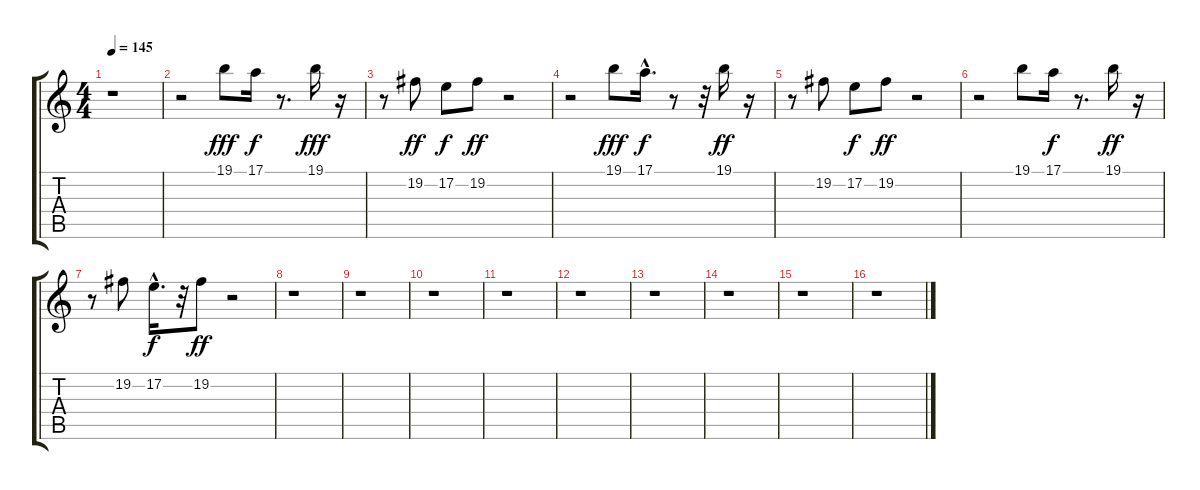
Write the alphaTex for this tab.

\track "" {instrument lead1square}
\staff {score tabs}
\tuning (E4 B3 G3 D3 A2 E2) {hide}
\ts (4 4)
\tempo 145
\clef g2
\ks c
r.1{dy fff instrument lead1square} |
r.2 19.1.8 17.1.16{dy f} r.8{d} 19.1.16{dy fff} r.16 |
r.8 19.2.8{dy ff} 17.2.8{dy f} 19.2.8{dy ff} r.2 |
r.2 19.1.8{dy fff} 17.1{hac}.16{d dy f} r.8 r.32 19.1.16{dy ff} r.16 |
r.8 19.2.8 17.2.8{dy f} 19.2.8{dy ff} r.2 |
r.2 19.1.8 17.1.16{dy f} r.8{d} 19.1.16{dy ff} r.16 |
r.8 19.2.8 17.2{hac}.16{d dy f} r.32 19.2.8{dy ff} r.2 |
r.1 |
r.1 |
r.1 |
r.1 |
r.1 |
r.1 |
r.1 |
r.1 |
r.1
